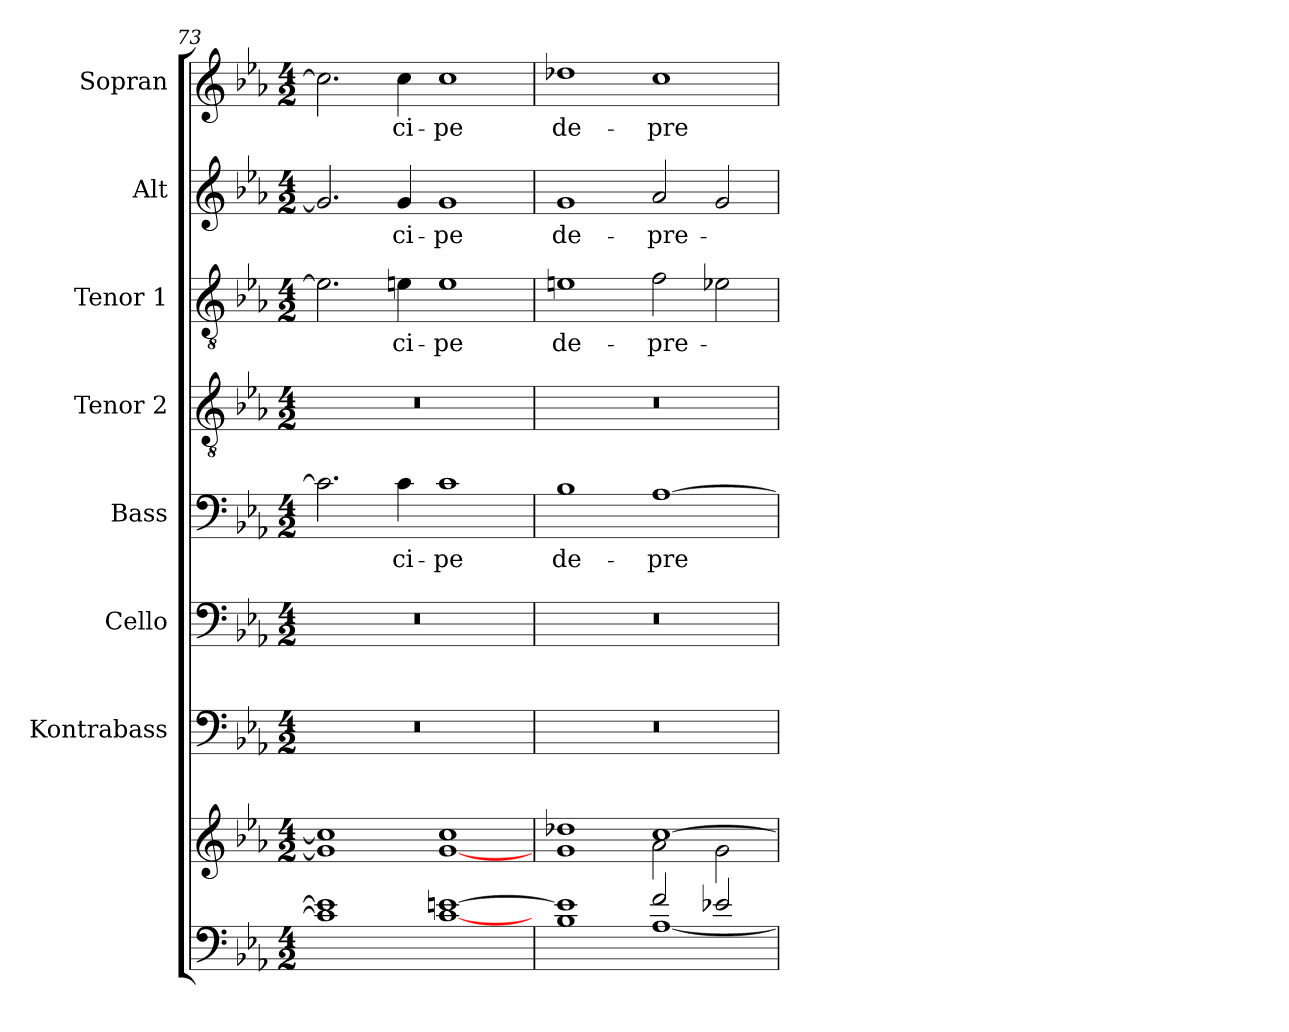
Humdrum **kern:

**kern	**kern	**kern	**kern	**kern	**text	**kern	**kern	**text	**kern	**text	**kern	**text
*part8	*part8	*part7	*part6	*part5	*part5	*part4	*part3	*part3	*part2	*part2	*part1	*part1
*staff9	*staff8	*staff7	*staff6	*staff5	*staff5	*staff4	*staff3	*staff3	*staff2	*staff2	*staff1	*staff1
*	*	*I"Kontrabass	*I"Cello	*I"Bass	*	*I"Tenor 2	*I"Tenor 1	*	*I"Alt	*	*I"Sopran	*
*	*	*I'Kb.	*	*I'B.	*	*I'T. 2	*I'T. 1	*	*I'A.	*	*I'S.	*
*clefF4	*clefG2	*clefF4	*clefF4	*clefF4	*	*clefGv2	*clefGv2	*	*clefG2	*	*clefG2	*
*	*	*ITrd7c12	*	*	*	*	*	*	*	*	*	*
*k[b-e-a-]	*k[b-e-a-]	*k[b-e-a-]	*k[b-e-a-]	*k[b-e-a-]	*	*k[b-e-a-]	*k[b-e-a-]	*	*k[b-e-a-]	*	*k[b-e-a-]	*
*E-:	*E-:	*E-:	*E-:	*E-:	*	*E-:	*E-:	*	*E-:	*	*E-:	*
*M4/2	*M4/2	*M4/2	*M4/2	*M4/2	*	*M4/2	*M4/2	*	*M4/2	*	*M4/2	*
=73	=73	=73	=73	=73	=73	=73	=73	=73	=73	=73	=73	=73
1c] 1e]	1g] 1cc]	0r	0r	2.c\]	.	0r	2.e\]	.	2.g/]	.	2.cc\]	.
!	!	!	!	!	!LO:LY:b	!	!	!LO:LY:b	!	!LO:LY:b	!	!LO:LY:b
.	.	.	.	4c\	-ci-	.	4en\	-ci-	4g/	-ci-	4cc\	-ci-
!	!	!	!	!	!LO:LY:b	!	!	!LO:LY:b	!	!LO:LY:b	!	!LO:LY:b
[1c [1en	[1g 1cc	.	.	1c	-pe	.	1e	-pe	1g	-pe	1cc	-pe
!!LO:LB:g=z
=74	=74	=74	=74	=74	=74	=74	=74	=74	=74	=74	=74	=74
*^	*^	*	*	*	*	*	*	*	*	*	*	*
!	!	!	!	!	!	!	!LO:LY:b	!	!	!LO:LY:b	!	!LO:LY:b	!	!LO:LY:b
1e]	1B-	1dd-X	1g	0r	0r	1B-	de-	0r	1en	de-	1g	de-	1dd-X	de-
!	!	!	!	!	!	!	!LO:LY:b	!	!	!LO:LY:b	!	!LO:LY:b	!	!LO:LY:b
2f/	[<1A-	[>1cc	2a-\	.	.	[1A-	-pre-	.	2f\	-pre-	2a-/	-pre-	1cc	-pre-
2e-X/	.	.	2g\	.	.	.	.	.	2e-X\	.	2g/	.	.	.
*v	*v	*	*	*	*	*	*	*	*	*	*	*	*	*
*	*v	*v	*	*	*	*	*	*	*	*	*	*	*
=	=	=	=	=	=	=	=	=	=	=	=	=
*-	*-	*-	*-	*-	*-	*-	*-	*-	*-	*-	*-	*-
